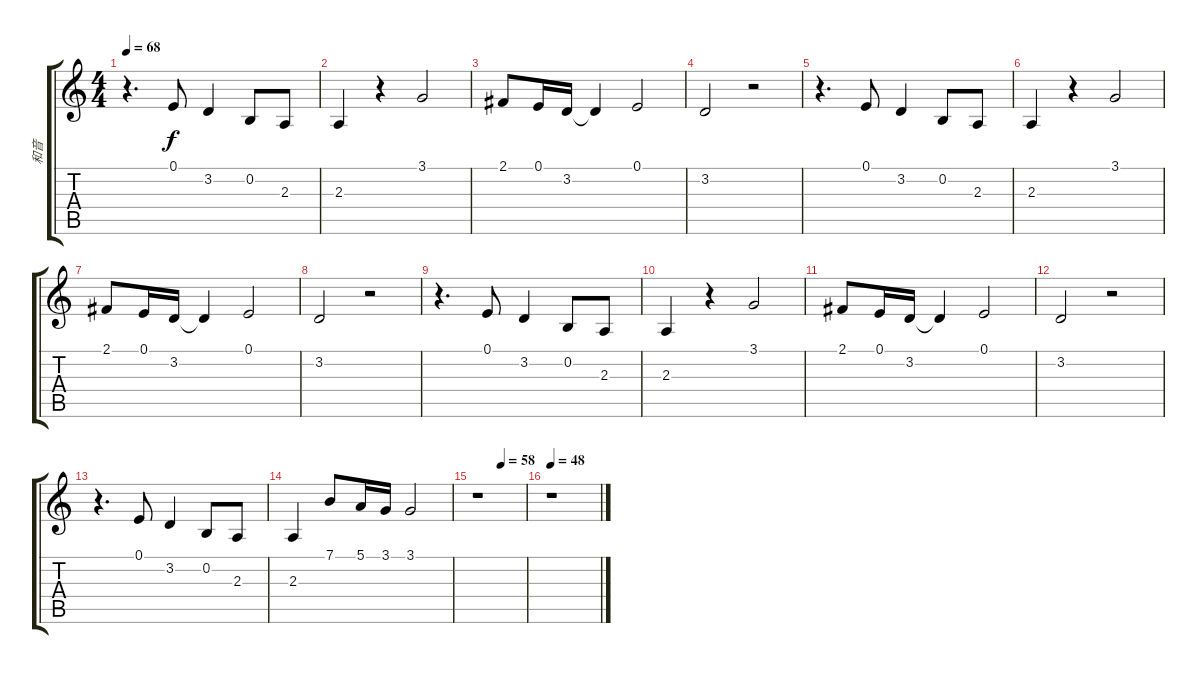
\track ("和音" "和音") {instrument stringensemble1}
\staff {score tabs}
\tuning (E4 B3 G3 D3 A2 E2) {hide}
\ts (4 4)
\tempo 68
\clef g2
\ks c
r.4{d dy f} 0.1.8 3.2.4 0.2.8 2.3.8 |
2.3.4 r.4 3.1.2 |
2.1.8 0.1.16 3.2.16 3.2{t}.4 0.1.2 |
3.2.2 r.2 |
r.4{d} 0.1.8 3.2.4 0.2.8 2.3.8 |
2.3.4 r.4 3.1.2 |
2.1.8 0.1.16 3.2.16 3.2{t}.4 0.1.2 |
3.2.2 r.2 |
r.4{d} 0.1.8 3.2.4 0.2.8 2.3.8 |
2.3.4 r.4 3.1.2 |
2.1.8 0.1.16 3.2.16 3.2{t}.4 0.1.2 |
3.2.2 r.2 |
r.4{d} 0.1.8 3.2.4 0.2.8 2.3.8 |
2.3.4 7.1.8 5.1.16 3.1.16 3.1.2 |
\tempo (58 0.5)
r.1 |
\tempo 48
r.1
